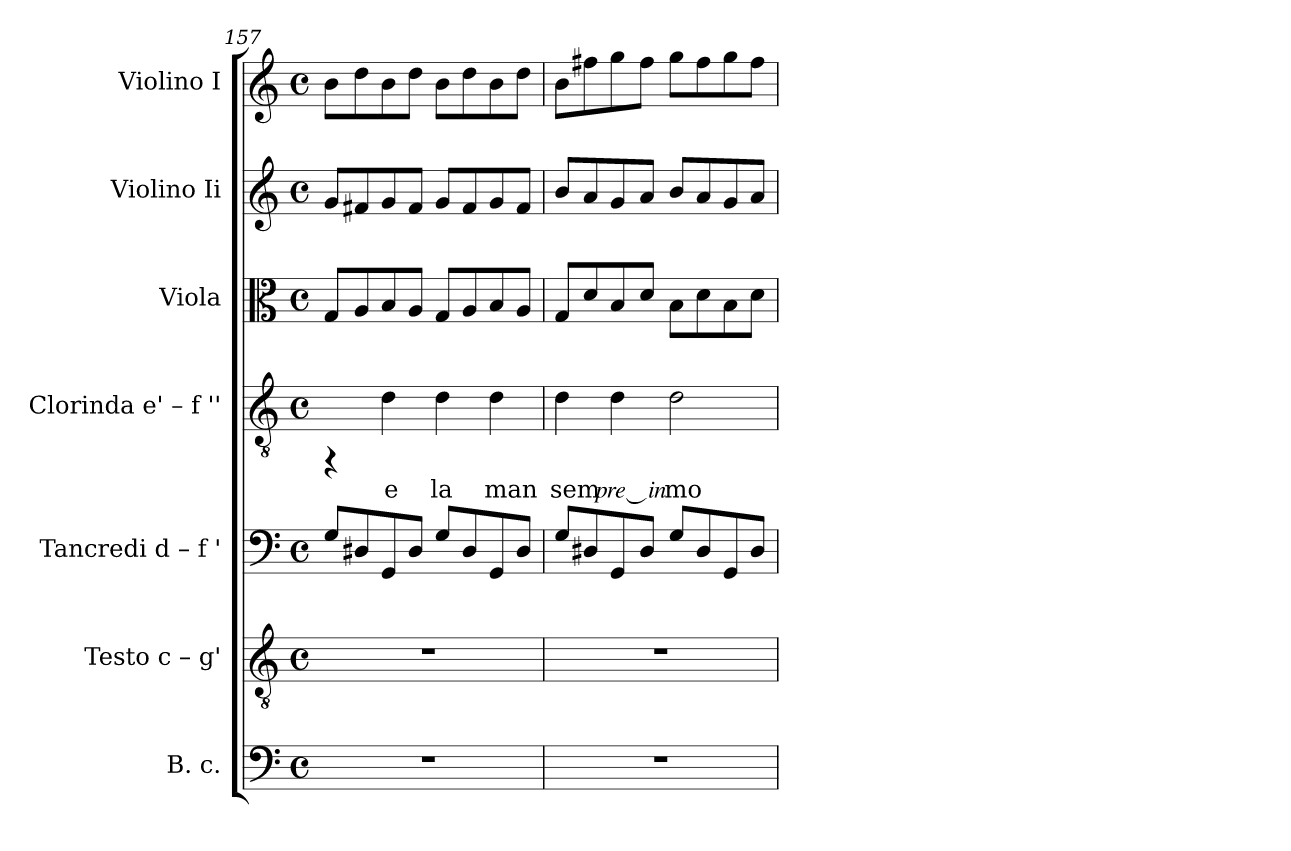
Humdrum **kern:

**kern	**kern	**kern	**kern	**text	**kern	**kern	**kern	**text
*part7	*part6	*part5	*part4	*part4	*part3	*part2	*part1	*part1
*staff7	*staff6	*staff5	*staff4	*staff4	*staff3	*staff2	*staff1	*staff1
*I"B. c.	*I"Testo  c – g'	*I"Tancredi  d – f '	*I"Clorinda  e' – f ''	*	*I"Viola	*I"Violino Ii	*I"Violino I	*
*clefF4	*clefGv2	*clefF4	*clefGv2	*	*clefC3	*clefG2	*clefG2	*
*k[]	*k[]	*k[]	*k[]	*	*k[]	*k[]	*k[]	*
*C:	*C:	*C:	*C:	*	*C:	*C:	*C:	*
*M4/4	*M4/4	*M4/4	*M4/4	*	*M4/4	*M4/4	*M4/4	*
*met(c)	*met(c)	*met(c)	*met(c)	*	*met(c)	*met(c)	*met(c)	*
=157	=157	=157	=157	=157	=157	=157	=157	=157
!	!	!	!	!	!	!	!	!LO:LY:b:cj
1r	1r	8G/L	4rFF	.	8G/L	8g/L	8b\L	.
!	!	!	!	!	!	!	!	!LO:LY:b:cj
.	.	8D#/	.	.	8A/	8f#X/	8dd\	.
!	!	!	!	!LO:LY:b:cj	!	!	!	!LO:LY:b:cj
.	.	8GG/	4d\	e	8B/	8g/	8b\	.
!	!	!	!	!	!	!	!	!LO:LY:b:cj
.	.	8D#/J	.	.	8A/J	8f#/J	8dd\J	.
!	!	!	!	!LO:LY:b:cj	!	!	!	!LO:LY:b:cj
.	.	8G/L	4d\	la	8G/L	8g/L	8b\L	.
!	!	!	!	!	!	!	!	!LO:LY:b:cj
.	.	8D#/	.	.	8A/	8f#/	8dd\	.
!	!	!	!	!LO:LY:b:cj	!	!	!	!LO:LY:b:cj
.	.	8GG/	4d\	man	8B/	8g/	8b\	.
!	!	!	!	!	!	!	!	!LO:LY:b:cj
.	.	8D#/J	.	.	8A/J	8f#/J	8dd\J	.
=158	=158	=158	=158	=158	=158	=158	=158	=158
!	!	!	!	!LO:LY:b:cj	!	!	!	!LO:LY:b:cj
1r	1r	8G/L	4d\	sem	8G/L	8b/L	8b\L	.
!	!	!	!	!	!	!	!	!LO:LY:b:cj
.	.	8D#/	.	.	8d/	8a/	8ff#X\	.
!	!	!	!	!LO:LY:b:cj	!	!	!	!LO:LY:b:cj
.	.	8GG/	4d\	pre‿in	8B/	8g/	8gg\	.
!	!	!	!	!	!	!	!	!LO:LY:b:cj
.	.	8D#/J	.	.	8d/J	8a/J	8ff#\J	.
!	!	!	!	!LO:LY:b:cj	!	!	!	!LO:LY:b:cj
.	.	8G/L	2d\	mo	8B\L	8b/L	8gg\L	.
!	!	!	!	!	!	!	!	!LO:LY:b:cj
.	.	8D#/	.	.	8d\	8a/	8ff#\	.
!	!	!	!	!	!	!	!	!LO:LY:b:cj
.	.	8GG/	.	.	8B\	8g/	8gg\	.
!	!	!	!	!	!	!	!	!LO:LY:b:cj
.	.	8D#/J	.	.	8d\J	8a/J	8ff#\J	.
=	=	=	=	=	=	=	=	=
*-	*-	*-	*-	*-	*-	*-	*-	*-
